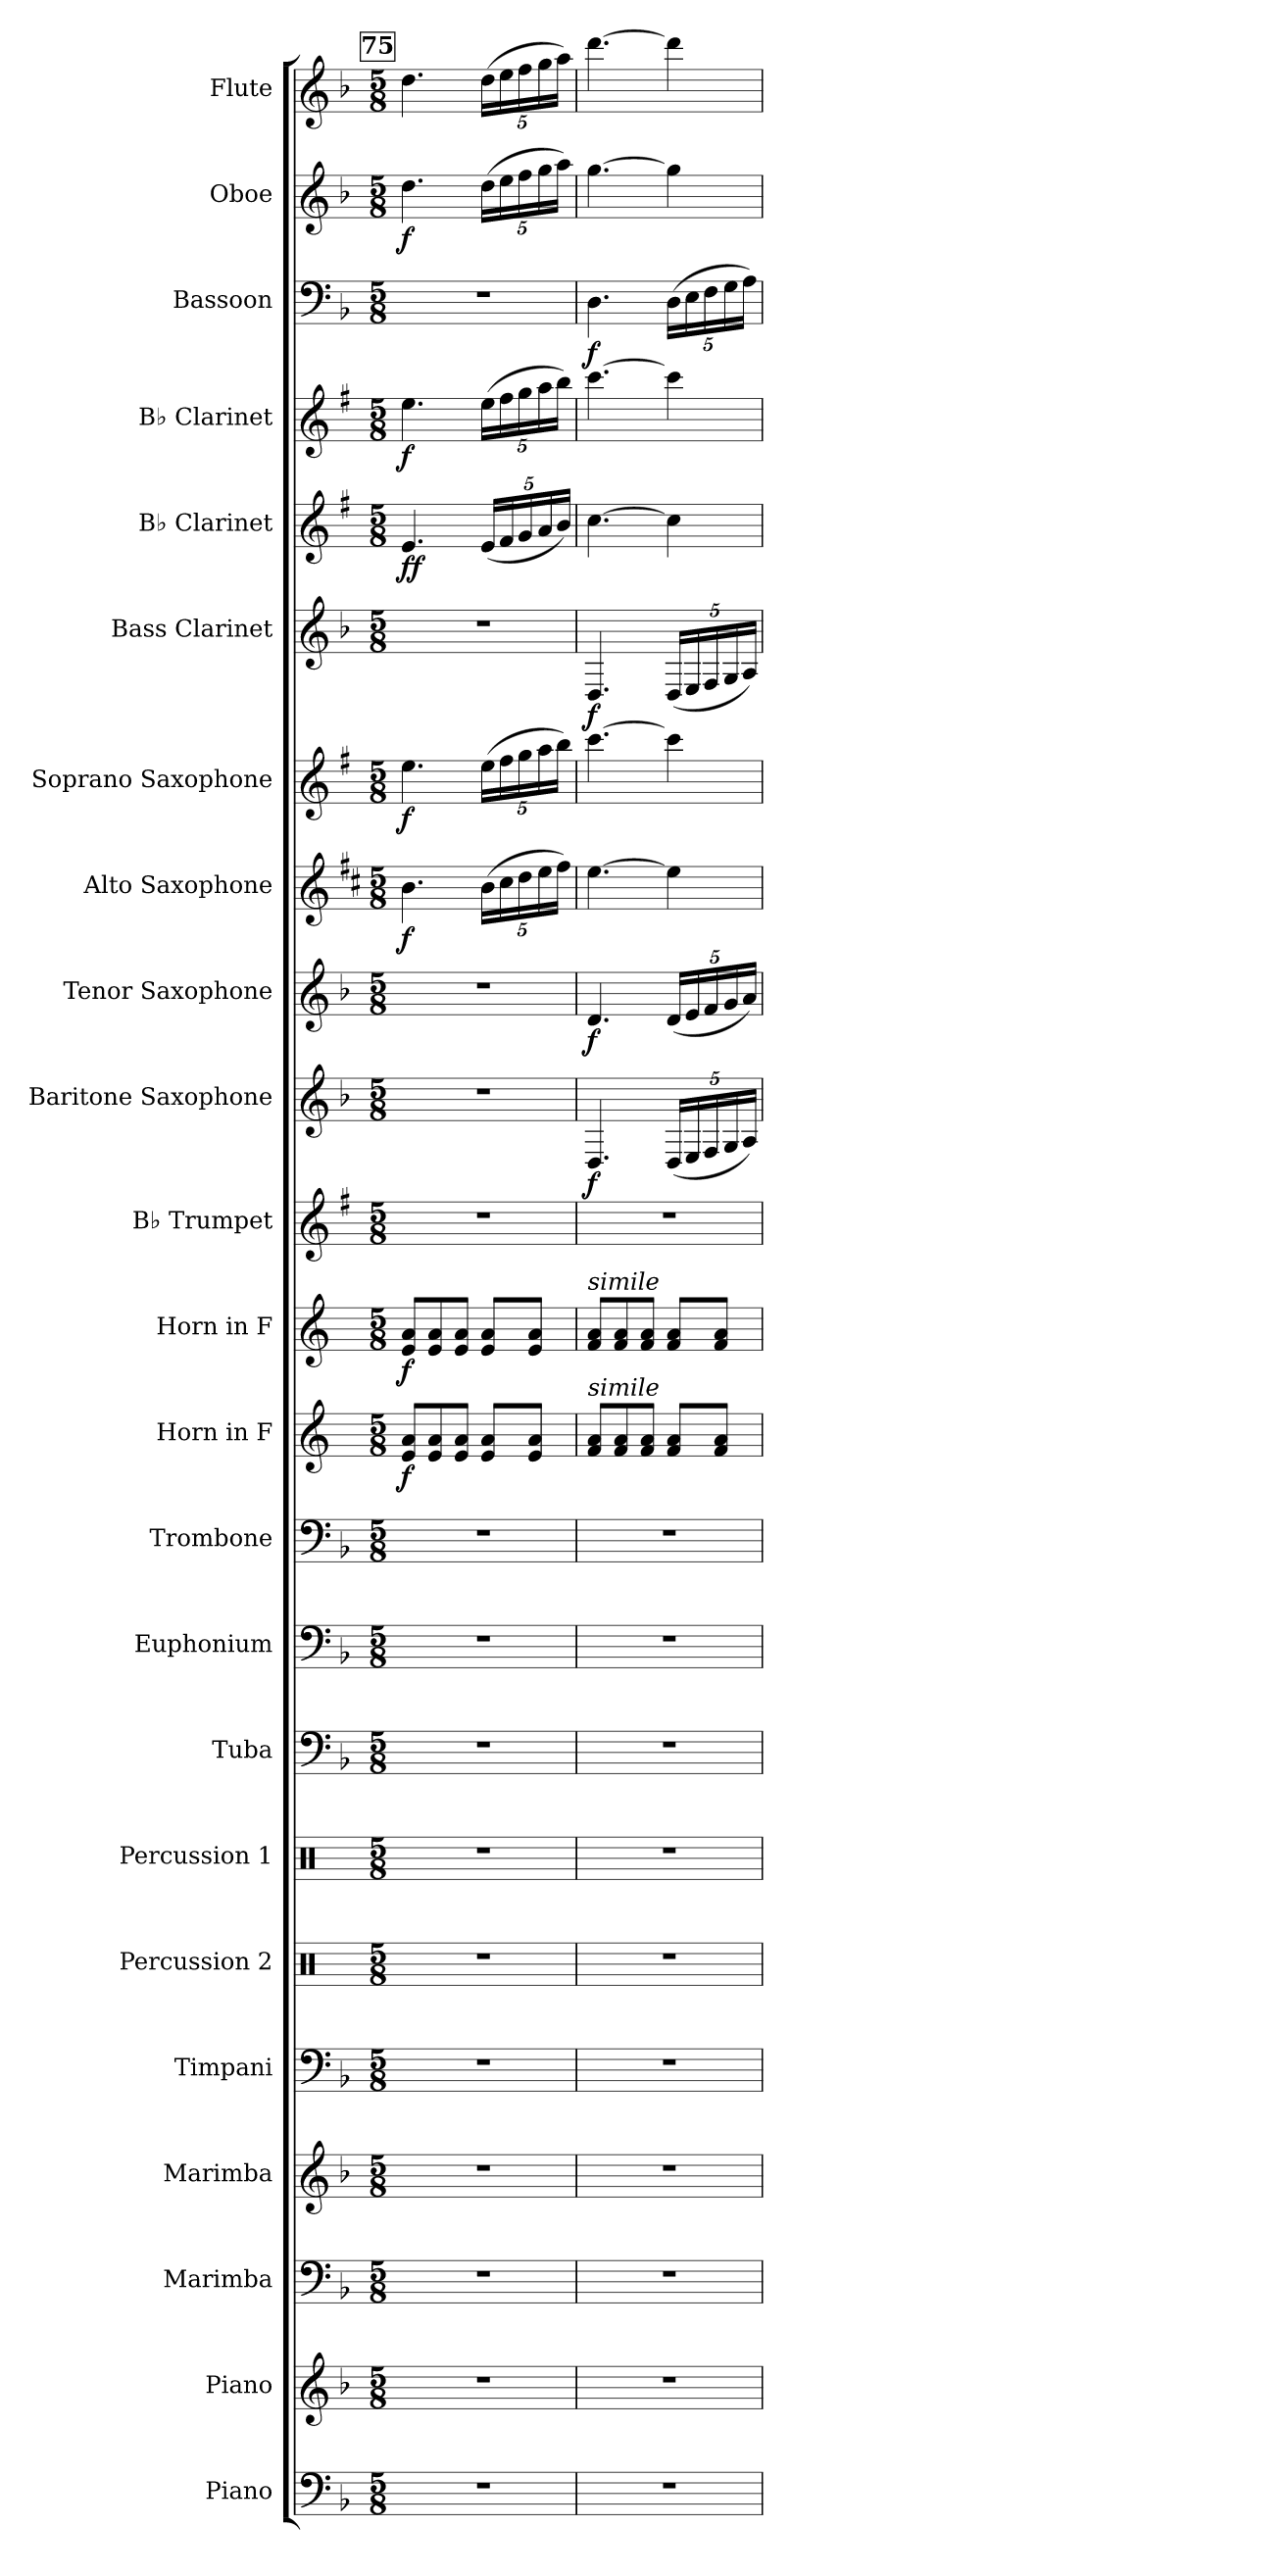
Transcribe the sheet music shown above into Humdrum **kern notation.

**kern	**kern	**kern	**kern	**kern	**kern	**kern	**kern	**kern	**kern	**kern	**dynam	**kern	**dynam	**kern	**kern	**dynam	**kern	**dynam	**kern	**dynam	**kern	**dynam	**kern	**dynam	**kern	**dynam	**kern	**dynam	**kern	**dynam	**kern	**dynam	**kern
*part23	*part22	*part21	*part20	*part19	*part18	*part17	*part16	*part15	*part14	*part13	*part13	*part12	*part12	*part11	*part10	*part10	*part9	*part9	*part8	*part8	*part7	*part7	*part6	*part6	*part5	*part5	*part4	*part4	*part3	*part3	*part2	*part2	*part1
*staff23	*staff22	*staff21	*staff20	*staff19	*staff18	*staff17	*staff16	*staff15	*staff14	*staff13	*staff13	*staff12	*staff12	*staff11	*staff10	*staff10	*staff9	*staff9	*staff8	*staff8	*staff7	*staff7	*staff6	*staff6	*staff5	*staff5	*staff4	*staff4	*staff3	*staff3	*staff2	*staff2	*staff1
*I"Piano	*I"Piano	*I"Marimba	*I"Marimba	*I"Timpani	*I"Percussion 2	*I"Percussion 1	*I"Tuba	*I"Euphonium	*I"Trombone	*I"Horn in F	*	*I"Horn in F	*	*I"B♭ Trumpet	*I"Baritone Saxophone	*	*I"Tenor Saxophone	*	*I"Alto Saxophone	*	*I"Soprano Saxophone	*	*I"Bass Clarinet	*	*I"B♭ Clarinet	*	*I"B♭ Clarinet	*	*I"Bassoon	*	*I"Oboe	*	*I"Flute
*I'Pno.	*I'Pno.	*I'Mrm.	*I'Mrm.	*I'Timp.	*I'Pr. 2	*I'Pr. 1	*I'Tu.	*I'Eu.	*I'Trb.	*	*	*	*	*I'B♭ Tpt.	*I'Bar. Sax.	*	*I'T. Sax.	*	*I'A. Sax.	*	*I'S. Sax.	*	*I'B. Cl.	*	*I'B♭ Cl.	*	*I'B♭ Cl.	*	*I'Bsn.	*	*I'Ob.	*	*I'Fl.
*clefF4	*clefG2	*clefF4	*clefG2	*clefF4	*clefX	*clefX	*clefF4	*clefF4	*clefF4	*clefG2	*	*clefG2	*	*clefG2	*clefG2	*	*clefG2	*	*clefG2	*	*clefG2	*	*clefG2	*	*clefG2	*	*clefG2	*	*clefF4	*	*clefG2	*	*clefG2
*	*	*	*	*	*	*	*	*	*	*ITrd4c7	*	*ITrd4c7	*	*ITrd1c2	*ITrd12c21	*	*ITrd8c14	*	*ITrd5c9	*	*ITrd1c2	*	*ITrd8c14	*	*ITrd1c2	*	*ITrd1c2	*	*	*	*	*	*
*k[b-]	*k[b-]	*k[b-]	*k[b-]	*k[b-]	*k[]	*k[]	*k[b-]	*k[b-]	*k[b-]	*k[b-]	*	*k[b-]	*	*k[b-]	*k[b-]	*	*k[b-]	*	*k[b-]	*	*k[b-]	*	*k[b-]	*	*k[b-]	*	*k[b-]	*	*k[b-]	*	*k[b-]	*	*k[b-]
*M5/8	*M5/8	*M5/8	*M5/8	*M5/8	*M5/8	*M5/8	*M5/8	*M5/8	*M5/8	*M5/8	*	*M5/8	*	*M5/8	*M5/8	*	*M5/8	*	*M5/8	*	*M5/8	*	*M5/8	*	*M5/8	*	*M5/8	*	*M5/8	*	*M5/8	*	*M5/8
!!LO:REH:place=s1:a:B:fs=14:t=75
=75	=75	=75	=75	=75	=75	=75	=75	=75	=75	=75	=75	=75	=75	=75	=75	=75	=75	=75	=75	=75	=75	=75	=75	=75	=75	=75	=75	=75	=75	=75	=75	=75	=75
!	!	!	!	!	!	!	!	!	!	!	!LO:DY:b	!	!LO:DY:b	!	!	!	!	!	!	!LO:DY:b	!	!LO:DY:b	!	!	!	!LO:DY:b	!	!	!	!	!	!	!
!	!	!	!	!	!	!	!	!	!	!	!	!	!	!	!	!	!	!	!	!	!	!	!	!	!	!LO:DY:n=1:b	!	!LO:DY:b	!	!	!	!LO:DY:b	!
8%5r	8%5r	8%5r	8%5r	8%5r	8%5r	8%5r	8%5r	8%5r	8%5r	8A/ 8d/L	f	8A/ 8d/L	f	8%5r	8%5r	.	8%5r	.	4.d\	f	4.dd\	f	8%5r	.	4.d/	f f	4.dd\	f	8%5r	.	4.dd\	f	4.dd\
.	.	.	.	.	.	.	.	.	.	8A/ 8d/	.	8A/ 8d/	.	.	.	.	.	.	.	.	.	.	.	.	.	.	.	.	.	.	.	.	.
.	.	.	.	.	.	.	.	.	.	8A/ 8d/J	.	8A/ 8d/J	.	.	.	.	.	.	.	.	.	.	.	.	.	.	.	.	.	.	.	.	.
*	*	*	*	*	*	*	*	*	*	*	*	*	*	*	*	*	*	*	*Xbrackettup	*	*Xbrackettup	*	*	*	*Xbrackettup	*	*Xbrackettup	*	*	*	*Xbrackettup	*	*Xbrackettup
.	.	.	.	.	.	.	.	.	.	8A/ 8d/L	.	8A/ 8d/L	.	.	.	.	.	.	(20d\LL	.	(20dd\LL	.	.	.	(20d/LL	.	(20dd\LL	.	.	.	(20dd\LL	.	(20dd\LL
.	.	.	.	.	.	.	.	.	.	.	.	.	.	.	.	.	.	.	20e\	.	20ee\	.	.	.	20e/	.	20ee\	.	.	.	20ee\	.	20ee\
.	.	.	.	.	.	.	.	.	.	.	.	.	.	.	.	.	.	.	20f\	.	20ff\	.	.	.	20f/	.	20ff\	.	.	.	20ff\	.	20ff\
.	.	.	.	.	.	.	.	.	.	8A/ 8d/J	.	8A/ 8d/J	.	.	.	.	.	.	.	.	.	.	.	.	.	.	.	.	.	.	.	.	.
.	.	.	.	.	.	.	.	.	.	.	.	.	.	.	.	.	.	.	20g\	.	20gg\	.	.	.	20g/	.	20gg\	.	.	.	20gg\	.	20gg\
.	.	.	.	.	.	.	.	.	.	.	.	.	.	.	.	.	.	.	20a\JJ)	.	20aa\JJ)	.	.	.	20a/JJ)	.	20aa\JJ)	.	.	.	20aa\JJ)	.	20aa\JJ)
!!LO:PB:g=z
=76	=76	=76	=76	=76	=76	=76	=76	=76	=76	=76	=76	=76	=76	=76	=76	=76	=76	=76	=76	=76	=76	=76	=76	=76	=76	=76	=76	=76	=76	=76	=76	=76	=76
!	!	!	!	!	!	!	!	!	!	!	!	!LO:TX:a:i:t=simile	!	!	!	!	!	!	!	!	!	!	!	!	!	!	!	!	!	!	!	!	!
!	!	!	!	!	!	!	!	!	!	!LO:TX:a:i:t=simile	!	!	!	!	!	!	!	!	!	!	!	!	!	!	!	!	!	!	!	!	!	!	!
!	!	!	!	!	!	!	!	!	!	!	!	!	!	!	!	!LO:DY:b	!	!LO:DY:b	!	!	!	!	!	!LO:DY:b	!	!	!	!	!	!LO:DY:b	!	!	!
8%5r	8%5r	8%5r	8%5r	8%5r	8%5r	8%5r	8%5r	8%5r	8%5r	8B-/ 8d/L	.	8B-/ 8d/L	.	8%5r	4.DD/	f	4.D/	f	[4.g\	.	[4.bb-\	.	4.DD/	f	[4.b-\	.	[4.bb-\	.	4.D\	f	[4.gg\	.	[4.ddd\
.	.	.	.	.	.	.	.	.	.	8B-/ 8d/	.	8B-/ 8d/	.	.	.	.	.	.	.	.	.	.	.	.	.	.	.	.	.	.	.	.	.
.	.	.	.	.	.	.	.	.	.	8B-/ 8d/J	.	8B-/ 8d/J	.	.	.	.	.	.	.	.	.	.	.	.	.	.	.	.	.	.	.	.	.
*	*	*	*	*	*	*	*	*	*	*	*	*	*	*	*Xbrackettup	*	*Xbrackettup	*	*	*	*	*	*Xbrackettup	*	*	*	*	*	*Xbrackettup	*	*	*	*
.	.	.	.	.	.	.	.	.	.	8B-/ 8d/L	.	8B-/ 8d/L	.	.	(20DD/LL	.	(20D/LL	.	4g\]	.	4bb-\]	.	(20DD/LL	.	4b-\]	.	4bb-\]	.	(20D\LL	.	4gg\]	.	4ddd\]
.	.	.	.	.	.	.	.	.	.	.	.	.	.	.	20EE/	.	20E/	.	.	.	.	.	20EE/	.	.	.	.	.	20E\	.	.	.	.
.	.	.	.	.	.	.	.	.	.	.	.	.	.	.	20FF/	.	20F/	.	.	.	.	.	20FF/	.	.	.	.	.	20F\	.	.	.	.
.	.	.	.	.	.	.	.	.	.	8B-/ 8d/J	.	8B-/ 8d/J	.	.	.	.	.	.	.	.	.	.	.	.	.	.	.	.	.	.	.	.	.
.	.	.	.	.	.	.	.	.	.	.	.	.	.	.	20GG/	.	20G/	.	.	.	.	.	20GG/	.	.	.	.	.	20G\	.	.	.	.
.	.	.	.	.	.	.	.	.	.	.	.	.	.	.	20AA/JJ)	.	20A/JJ)	.	.	.	.	.	20AA/JJ)	.	.	.	.	.	20A\JJ)	.	.	.	.
=	=	=	=	=	=	=	=	=	=	=	=	=	=	=	=	=	=	=	=	=	=	=	=	=	=	=	=	=	=	=	=	=	=
*-	*-	*-	*-	*-	*-	*-	*-	*-	*-	*-	*-	*-	*-	*-	*-	*-	*-	*-	*-	*-	*-	*-	*-	*-	*-	*-	*-	*-	*-	*-	*-	*-	*-
